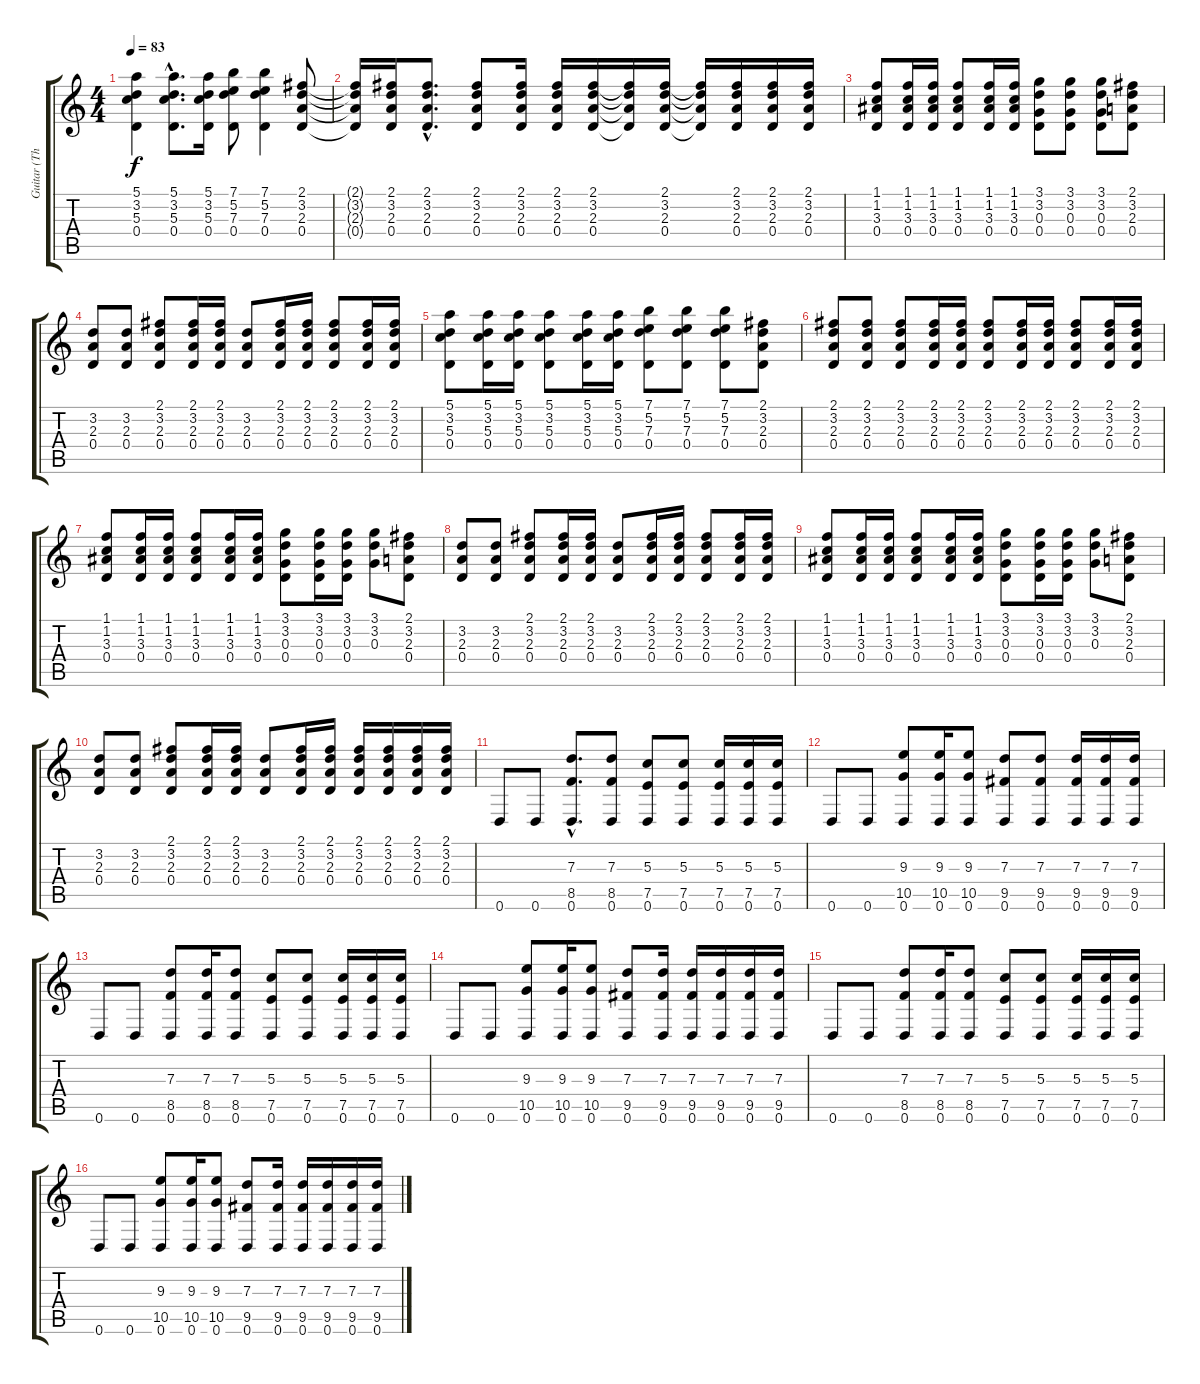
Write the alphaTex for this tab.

\track ("Guitar (Thom)" "Guitar (Th") {instrument electricguitarclean}
\staff {score tabs}
\tuning (E4 B3 G3 D3 A2 D2) {hide}
\ts (4 4)
\tempo 83
\clef g2
\ks c
(5.1 3.2 5.3 0.4).4{dy f instrument electricguitarclean} (5.1{hac} 3.2{hac} 5.3{hac} 0.4{hac}).8{d} (5.1 3.2 5.3 0.4).16 (7.1 5.2 7.3 0.4).8 (7.1 5.2 7.3 0.4).4 (2.1 3.2 2.3 0.4).8 |
(2.1{t} 3.2{t} 2.3{t} 0.4{t}).16 (2.1 3.2 2.3 0.4).16 (2.1{hac} 3.2{hac} 2.3{hac} 0.4{hac}).8{d} (2.1 3.2 2.3 0.4).8 (2.1 3.2 2.3 0.4).16 (2.1 3.2 2.3 0.4).16 (2.1 3.2 2.3 0.4).16 (2.1{t} 3.2{t} 2.3{t} 0.4{t}).16 (2.1 3.2 2.3 0.4).16 (2.1{t} 3.2{t} 2.3{t} 0.4{t}).16 (2.1 3.2 2.3 0.4).16 (2.1 3.2 2.3 0.4).16 (2.1 3.2 2.3 0.4).16 |
(1.1 1.2 3.3 0.4).8 (1.1 1.2 3.3 0.4).16 (1.1 1.2 3.3 0.4).16 (1.1 1.2 3.3 0.4).8 (1.1 1.2 3.3 0.4).16 (1.1 1.2 3.3 0.4).16 (3.1 3.2 0.3 0.4).8 (3.1 3.2 0.3 0.4).8 (3.1 3.2 0.3 0.4).8 (2.1 3.2 2.3 0.4).8 |
(3.2 2.3 0.4).8 (3.2 2.3 0.4).8 (2.1 3.2 2.3 0.4).8 (2.1 3.2 2.3 0.4).16 (2.1 3.2 2.3 0.4).16 (3.2 2.3 0.4).8 (2.1 3.2 2.3 0.4).16 (2.1 3.2 2.3 0.4).16 (2.1 3.2 2.3 0.4).8 (2.1 3.2 2.3 0.4).16 (2.1 3.2 2.3 0.4).16 |
(5.1 3.2 5.3 0.4).8 (5.1 3.2 5.3 0.4).16 (5.1 3.2 5.3 0.4).16 (5.1 3.2 5.3 0.4).8 (5.1 3.2 5.3 0.4).16 (5.1 3.2 5.3 0.4).16 (7.1 5.2 7.3 0.4).8 (7.1 5.2 7.3 0.4).8 (7.1 5.2 7.3 0.4).8 (2.1 3.2 2.3 0.4).8 |
(2.1 3.2 2.3 0.4).8 (2.1 3.2 2.3 0.4).8 (2.1 3.2 2.3 0.4).8 (2.1 3.2 2.3 0.4).16 (2.1 3.2 2.3 0.4).16 (2.1 3.2 2.3 0.4).8 (2.1 3.2 2.3 0.4).16 (2.1 3.2 2.3 0.4).16 (2.1 3.2 2.3 0.4).8 (2.1 3.2 2.3 0.4).16 (2.1 3.2 2.3 0.4).16 |
(1.1 1.2 3.3 0.4).8 (1.1 1.2 3.3 0.4).16 (1.1 1.2 3.3 0.4).16 (1.1 1.2 3.3 0.4).8 (1.1 1.2 3.3 0.4).16 (1.1 1.2 3.3 0.4).16 (3.1 3.2 0.3 0.4).8 (3.1 3.2 0.3 0.4).16 (3.1 3.2 0.3 0.4).16 (3.1 3.2 0.3).8 (2.1 3.2 2.3 0.4).8 |
(3.2 2.3 0.4).8 (3.2 2.3 0.4).8 (2.1 3.2 2.3 0.4).8 (2.1 3.2 2.3 0.4).16 (2.1 3.2 2.3 0.4).16 (3.2 2.3 0.4).8 (2.1 3.2 2.3 0.4).16 (2.1 3.2 2.3 0.4).16 (2.1 3.2 2.3 0.4).8 (2.1 3.2 2.3 0.4).16 (2.1 3.2 2.3 0.4).16 |
(1.1 1.2 3.3 0.4).8 (1.1 1.2 3.3 0.4).16 (1.1 1.2 3.3 0.4).16 (1.1 1.2 3.3 0.4).8 (1.1 1.2 3.3 0.4).16 (1.1 1.2 3.3 0.4).16 (3.1 3.2 0.3 0.4).8 (3.1 3.2 0.3 0.4).16 (3.1 3.2 0.3 0.4).16 (3.1 3.2 0.3).8 (2.1 3.2 2.3 0.4).8 |
(3.2 2.3 0.4).8 (3.2 2.3 0.4).8 (2.1 3.2 2.3 0.4).8 (2.1 3.2 2.3 0.4).16 (2.1 3.2 2.3 0.4).16 (3.2 2.3 0.4).8 (2.1 3.2 2.3 0.4).16 (2.1 3.2 2.3 0.4).16 (2.1 3.2 2.3 0.4).16 (2.1 3.2 2.3 0.4).16 (2.1 3.2 2.3 0.4).16 (2.1 3.2 2.3 0.4).16 |
0.6.8 0.6.8 (7.3{hac} 8.5{hac} 0.6{hac}).8{d} (7.3 8.5 0.6).8 (5.3 7.5 0.6).8 (5.3 7.5 0.6).8 (5.3 7.5 0.6).16 (5.3 7.5 0.6).16 (5.3 7.5 0.6).16 |
0.6.8 0.6.8 (9.3 10.5 0.6).8 (9.3 10.5 0.6).16 (9.3 10.5 0.6).8 (7.3 9.5 0.6).8 (7.3 9.5 0.6).8 (7.3 9.5 0.6).16 (7.3 9.5 0.6).16 (7.3 9.5 0.6).16 |
0.6.8 0.6.8 (7.3 8.5 0.6).8 (7.3 8.5 0.6).16 (7.3 8.5 0.6).8 (5.3 7.5 0.6).8 (5.3 7.5 0.6).8 (5.3 7.5 0.6).16 (5.3 7.5 0.6).16 (5.3 7.5 0.6).16 |
0.6.8 0.6.8 (9.3 10.5 0.6).8 (9.3 10.5 0.6).16 (9.3 10.5 0.6).8 (7.3 9.5 0.6).8 (7.3 9.5 0.6).16 (7.3 9.5 0.6).16 (7.3 9.5 0.6).16 (7.3 9.5 0.6).16 (7.3 9.5 0.6).16 |
0.6.8 0.6.8 (7.3 8.5 0.6).8 (7.3 8.5 0.6).16 (7.3 8.5 0.6).8 (5.3 7.5 0.6).8 (5.3 7.5 0.6).8 (5.3 7.5 0.6).16 (5.3 7.5 0.6).16 (5.3 7.5 0.6).16 |
0.6.8 0.6.8 (9.3 10.5 0.6).8 (9.3 10.5 0.6).16 (9.3 10.5 0.6).8 (7.3 9.5 0.6).8 (7.3 9.5 0.6).16 (7.3 9.5 0.6).16 (7.3 9.5 0.6).16 (7.3 9.5 0.6).16 (7.3 9.5 0.6).16
